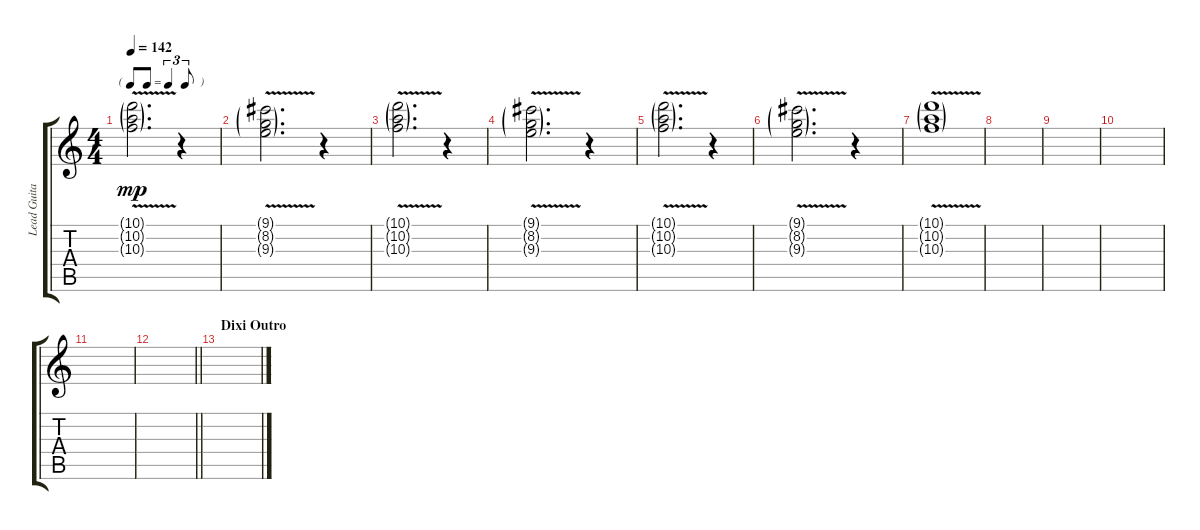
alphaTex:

\track ("Lead Guitar" "Lead Guita") {instrument acousticguitarsteel}
\staff {score tabs}
\tuning (E4 B3 G3 D3 A2 E2) {hide}
\ts (4 4)
\tf triplet8th
\tempo 142
\clef g2
\ks c
(10.1{v g} 10.2{g} 10.3{g}).2{d dy mp} r.4 |
(9.1{v g} 8.2{g} 9.3{g}).2{d} r.4 |
(10.1{v g} 10.2{g} 10.3{g}).2{d} r.4 |
(9.1{v g} 8.2{g} 9.3{g}).2{d} r.4 |
(10.1{v g} 10.2{g} 10.3{g}).2{d} r.4 |
(9.1{v g} 8.2{g} 9.3{g}).2{d} r.4 |
(10.1{v g} 10.2{g} 10.3{g}).1 |
|
|
|
|
\barLineRight lightlight
|
\section ("" "Dixi Outro")
